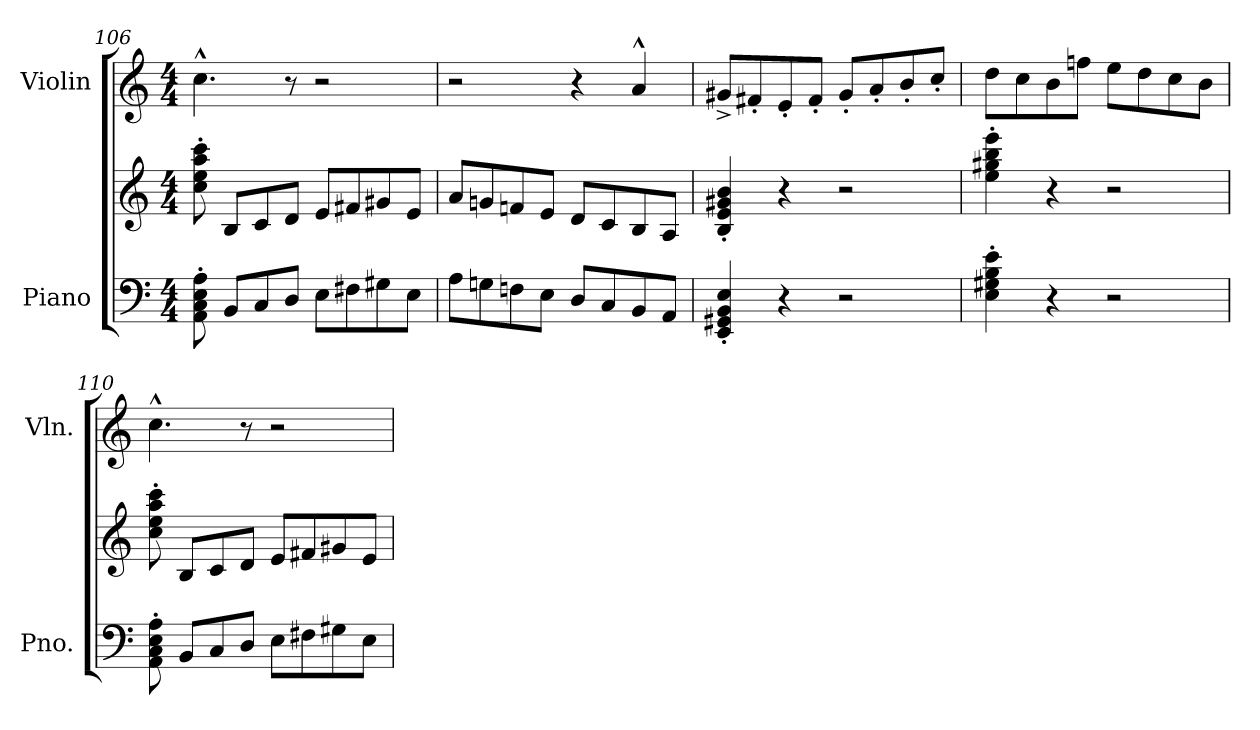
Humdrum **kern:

**kern	**kern	**kern
*part2	*part2	*part1
*staff3	*staff2	*staff1
*I"Piano	*	*I"Violin
*I'Pno.	*	*I'Vln.
*clefF4	*clefG2	*clefG2
*k[]	*k[]	*k[]
*M4/4	*M4/4	*M4/4
=106	=106	=106
8AA\' 8C\' 8E\' 8A\'	8cc\' 8ee\' 8aa\' 8ccc\'	4.cc^^\
8BB/L	8B/L	.
8C/	8c/	.
8D/J	8d/J	8r
8E\L	8e/L	2r
8F#X\	8f#X/	.
8G#X\	8g#X/	.
8E\J	8e/J	.
=107	=107	=107
8A\L	8a/L	2r
8Gn\	8gn/	.
8Fn\	8fn/	.
8E\J	8e/J	.
8D/L	8d/L	4r
8C/	8c/	.
8BB/	8B/	4a^^/
8AA/J	8A/J	.
!!LO:PB:g=z
=108	=108	=108
4EE/' 4GG#X/' 4BB/' 4E/'	4B/' 4e/' 4g#X/' 4b/'	8g#X^/L
.	.	8f#X'/
4r	4r	8e'/
.	.	8f#'/J
2r	2r	8g#'/L
.	.	8a'/
.	.	8b'/
.	.	8cc'/J
=109	=109	=109
4E\' 4G#X\' 4B\' 4e\'	4ee\' 4gg#X\' 4bb\' 4eee\'	8dd\L
.	.	8cc\
4r	4r	8b\
.	.	8ffn\J
2r	2r	8ee\L
.	.	8dd\
.	.	8cc\
.	.	8b\J
=110	=110	=110
8AA\' 8C\' 8E\' 8A\'	8cc\' 8ee\' 8aa\' 8ccc\'	4.cc^^\
8BB/L	8B/L	.
8C/	8c/	.
8D/J	8d/J	8r
8E\L	8e/L	2r
8F#X\	8f#X/	.
8G#X\	8g#X/	.
8E\J	8e/J	.
=	=	=
*-	*-	*-
